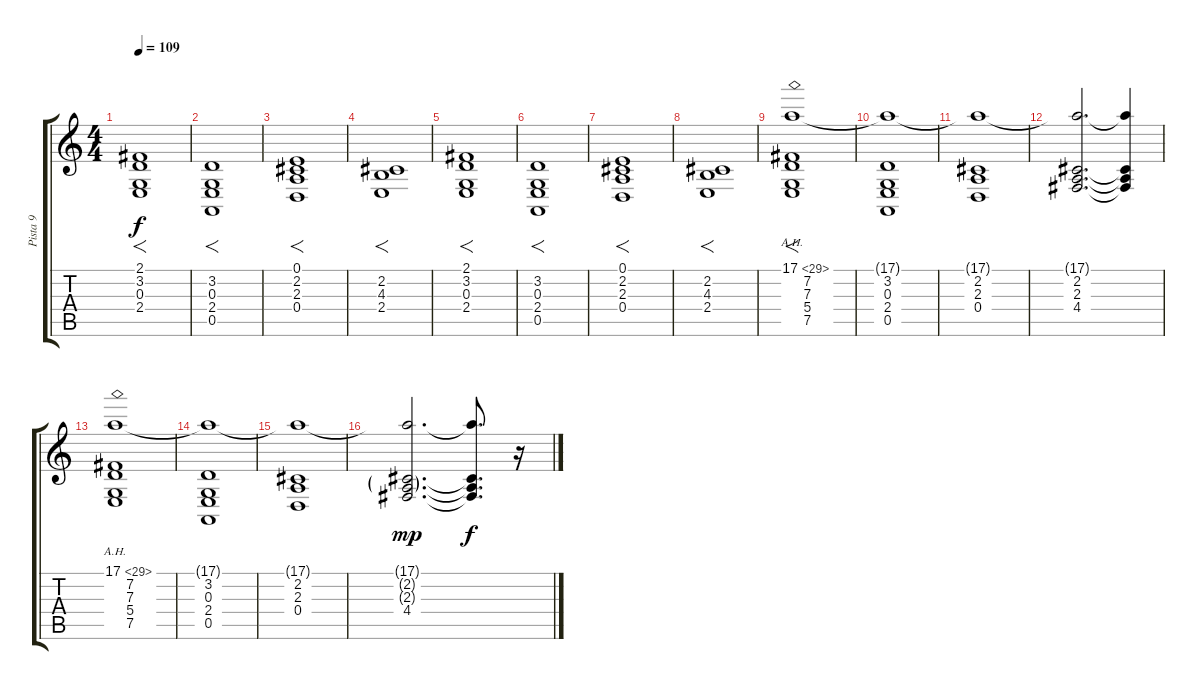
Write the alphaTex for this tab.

\track ("Pista 9" "Pista 9") {instrument synthstrings1}
\staff {score tabs}
\tuning (E4 B3 G3 D3 A2 E2) {hide}
\ts (4 4)
\tempo 109
\clef g2
\ks c
(2.1 3.2 0.3 2.4).1{f dy f volume 7} |
(3.2 0.3 2.4 0.5).1{f} |
(0.1 2.2 2.3 0.4).1{f} |
(2.2 4.3 2.4).1{f} |
(2.1 3.2 0.3 2.4).1{f} |
(3.2 0.3 2.4 0.5).1{f} |
(0.1 2.2 2.3 0.4).1{f} |
(2.2 4.3 2.4).1{f} |
(17.1{ah 12} 7.2 7.3 5.4 7.5).1{f} |
(17.1{t} 3.2 0.3 2.4 0.5).1 |
(17.1{t} 2.2 2.3 0.4).1 |
(17.1{t} 2.2 2.3 4.4).2{d} (17.1{t} 2.2{t} 2.3{t} 4.4{t}).4{volume 7} |
(17.1{ah 12} 7.2 7.3 5.4 7.5).1 |
(17.1{t} 3.2 0.3 2.4 0.5).1 |
(17.1{t} 2.2 2.3 0.4).1{volume 9} |
(17.1{t} 2.2{g} 2.3{g} 4.4).2{d dy mp} (17.1{t} 2.2{t} 2.3{t} 4.4{t}).8{d dy f} r.16
